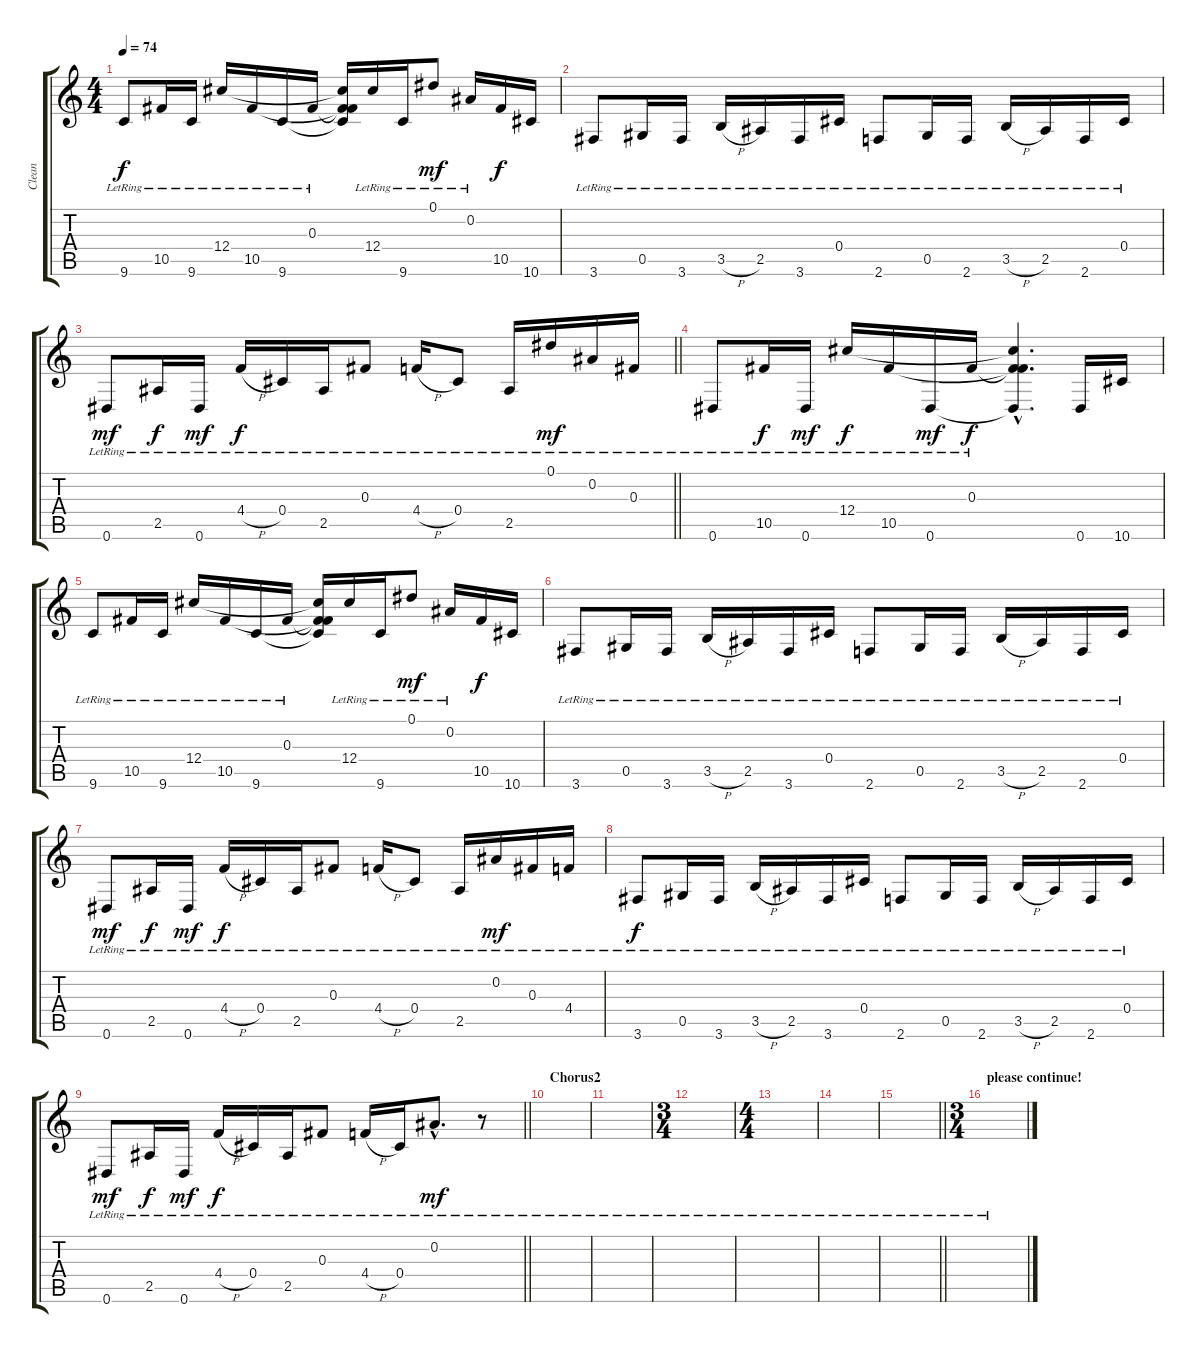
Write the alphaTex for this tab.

\track ("Clean" "Clean") {instrument electricguitarclean}
\staff {score tabs}
\tuning (Eb4 Bb3 Gb3 Db3 Ab2 Eb2) {hide}
\ts (4 4)
\tempo 74
\clef g2
\ks c
9.6{lr}.8{dy f} 10.5{lr}.16 9.6{lr}.16 12.4{lr}.16 10.5{lr}.16 9.6{lr}.16 0.3{lr}.16 (0.3{t} 12.4{t} 10.5{t} 9.6{t}).16 12.4{lr}.16 9.6{lr}.16 0.1{lr}.8{dy mf} 0.2{lr}.16 10.5.16{dy f} 10.6.16 |
3.6{lr}.8 0.5{lr}.16 3.6{lr}.16 3.5{h lr}.16 2.5{lr}.16 3.6{lr}.16 0.4{lr}.16 2.6{lr}.8 0.5{lr}.16 2.6{lr}.16 3.5{h lr}.16 2.5{lr}.16 2.6{lr}.16 0.4{lr}.16 |
\barLineRight lightlight
0.6{lr}.8{dy mf} 2.5{lr}.16{dy f} 0.6{lr}.16{dy mf} 4.4{h lr}.16{dy f} 0.4{lr}.16 2.5{lr}.16 0.3{lr}.8 4.4{h lr}.16 0.4{lr}.8 2.5{lr}.16 0.1{lr}.16{dy mf} 0.2{lr}.16 0.3{lr}.16 |
0.6{lr}.8 10.5{lr}.16{dy f} 0.6{lr}.16{dy mf} 12.4{lr}.16{dy f} 10.5{lr}.16 0.6{lr}.16{dy mf} 0.3{lr}.16{dy f} (0.3{hac t} 12.4{hac t} 10.5{hac t} 0.6{hac t}).4{d} 0.6.16 10.6.16 |
9.6{lr}.8 10.5{lr}.16 9.6{lr}.16 12.4{lr}.16 10.5{lr}.16 9.6{lr}.16 0.3{lr}.16 (0.3{t} 12.4{t} 10.5{t} 9.6{t}).16 12.4{lr}.16 9.6{lr}.16 0.1{lr}.8{dy mf} 0.2{lr}.16 10.5.16{dy f} 10.6.16 |
3.6{lr}.8 0.5{lr}.16 3.6{lr}.16 3.5{h lr}.16 2.5{lr}.16 3.6{lr}.16 0.4{lr}.16 2.6{lr}.8 0.5{lr}.16 2.6{lr}.16 3.5{h lr}.16 2.5{lr}.16 2.6{lr}.16 0.4{lr}.16 |
0.6{lr}.8{dy mf} 2.5{lr}.16{dy f} 0.6{lr}.16{dy mf} 4.4{h lr}.16{dy f} 0.4{lr}.16 2.5{lr}.16 0.3{lr}.8 4.4{h lr}.16 0.4{lr}.8 2.5{lr}.16 0.2{lr}.16{dy mf} 0.3{lr}.16 4.4{lr}.16 |
3.6{lr}.8{dy f} 0.5{lr}.16 3.6{lr}.16 3.5{h lr}.16 2.5{lr}.16 3.6{lr}.16 0.4{lr}.16 2.6{lr}.8 0.5{lr}.16 2.6{lr}.16 3.5{h lr}.16 2.5{lr}.16 2.6{lr}.16 0.4{lr}.16 |
\barLineRight lightlight
0.6{lr}.8{dy mf} 2.5{lr}.16{dy f} 0.6{lr}.16{dy mf} 4.4{h lr}.16{dy f} 0.4{lr}.16 2.5{lr}.16 0.3{lr}.8 4.4{h lr}.16 0.4{lr}.16 0.2{hac lr}.8{d dy mf} r.8 |
\section ("" "Chorus2")
|
|
\ts (3 4)
|
\ts (4 4)
|
|
\barLineRight lightlight
|
\ts (3 4)
\section ("" "please continue!")
